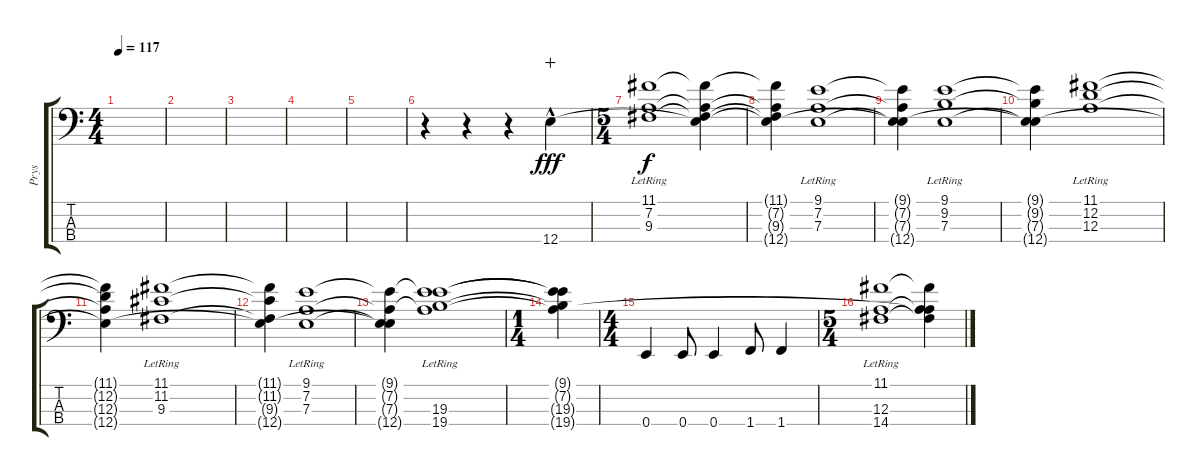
\track ("Prys" "Prys") {instrument electricbassfinger}
\staff {score tabs}
\tuning (G2 D2 A1 E1) {hide}
\ts (4 4)
\tempo 117
\clef f4
\ks c
|
|
|
|
|
r.4 r.4 r.4 12.4{hac}.4{dy fff wahc} |
\ts (5 4)
(11.1{lr} 7.2{lr} 9.3{lr}).1{dy f} (11.1{t} 7.2{t} 9.3{t} 12.4{t}).4 |
(11.1{t} 7.2{t} 9.3{t} 12.4{t}).4 (9.1{lr} 7.2{lr} 7.3{lr}).1 |
(9.1{t} 7.2{t} 7.3{t} 12.4{t}).4 (9.1{lr} 9.2{lr} 7.3{lr}).1 |
(9.1{t} 9.2{t} 7.3{t} 12.4{t}).4 (11.1{lr} 12.2{lr} 12.3{lr}).1 |
(11.1{t} 12.2{t} 12.3{t} 12.4{t}).4 (11.1{lr} 11.2{lr} 9.3{lr}).1 |
(11.1{t} 11.2{t} 9.3{t} 12.4{t}).4 (9.1{lr} 7.2{lr} 7.3{lr}).1 |
(9.1{t} 7.2{t} 7.3{t} 12.4{t}).4 (9.1{t} 7.2{lr t} 19.3{lr} 19.4{lr}).1 |
\ts (1 4)
(9.1{t} 7.2{t} 19.3{t} 19.4{t}).4 |
\ts (4 4)
0.4.4{instrument contrabass} 0.4.8 0.4.4 1.4.8 1.4.4 |
\ts (5 4)
(11.1{lr} 12.3{lr} 14.4{lr}).1{instrument electricbassfinger} (11.1{t} 7.2{t} 12.3{t} 14.4{t}).4
